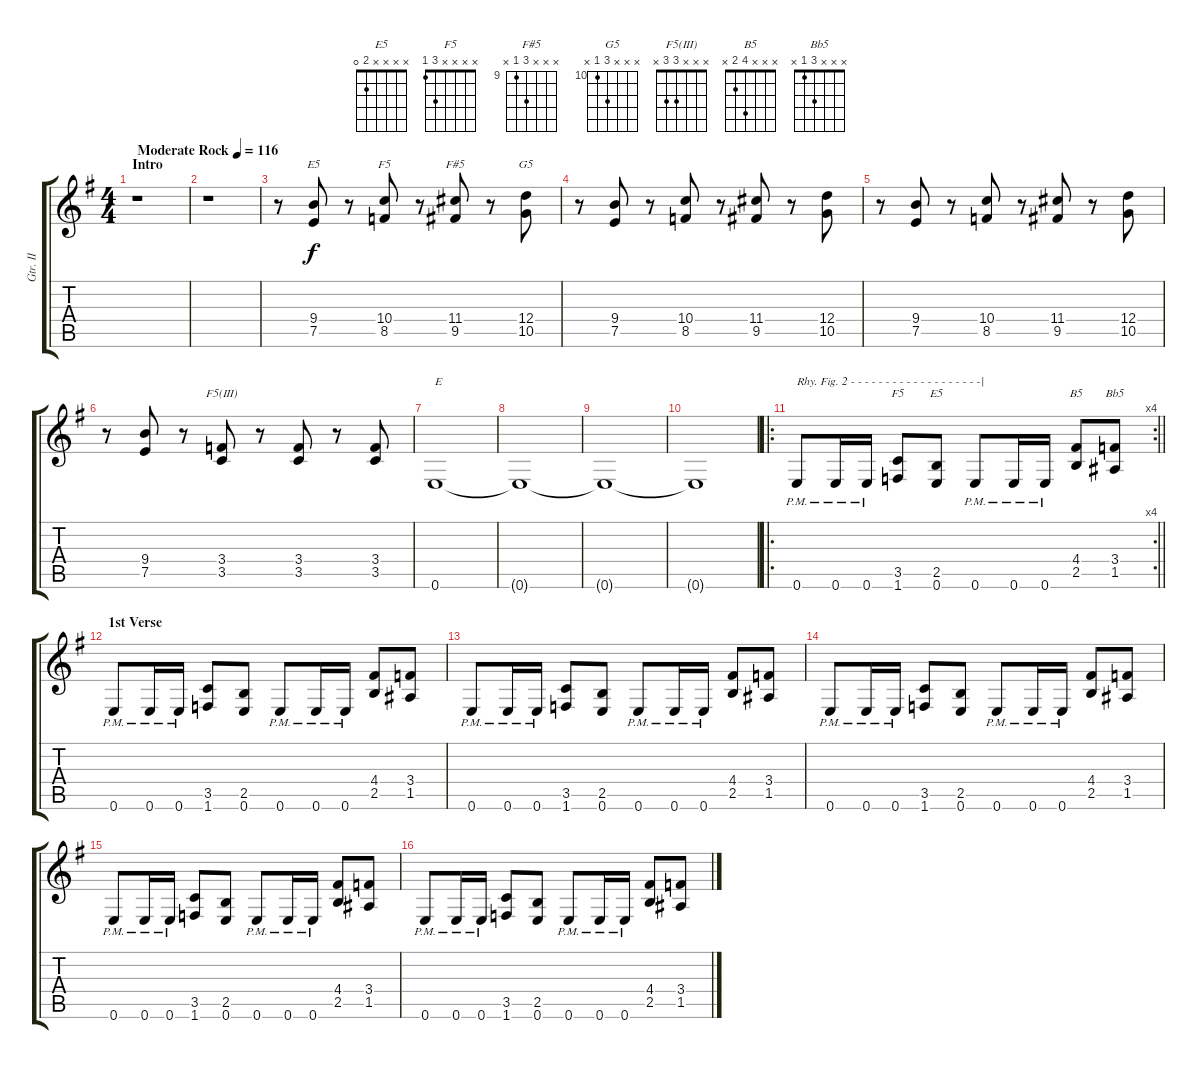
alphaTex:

\track ("Gtr. II" "Gtr. II") {instrument distortionguitar}
\staff {score tabs}
\tuning (E4 B3 G3 D3 A2 E2) {hide}
\chord ("E5" x x x 9 7 x) {firstfret 7}
\chord ("F5" x x x 10 8 x) {firstfret 8}
\chord ("F#5" x x x 11 9 x) {firstfret 9}
\chord ("G5" x x x 12 10 x) {firstfret 10}
\chord ("F5(III)" x x x 3 3 x)
\chord ("F5" x x x x 3 1)
\chord ("E5" x x x x 2 0)
\chord ("B5" x x x 4 2 x)
\chord ("Bb5" x x x 3 1 x)
\ts (4 4)
\section ("" "Intro")
\tempo (116 "Moderate Rock")
\clef g2
\ks g
r.1{dy f instrument distortionguitar} |
r.1 |
r.8 (9.4 7.5).8{ch "E5"} r.8 (10.4 8.5).8{ch "F5"} r.8 (11.4 9.5).8{ch "F#5"} r.8 (12.4 10.5).8{ch "G5"} |
r.8 (9.4 7.5).8 r.8 (10.4 8.5).8 r.8 (11.4 9.5).8 r.8 (12.4 10.5).8 |
r.8 (9.4 7.5).8 r.8 (10.4 8.5).8 r.8 (11.4 9.5).8 r.8 (12.4 10.5).8 |
r.8 (9.4 7.5).8 r.8 (3.4 3.5).8{ch "F5(III)"} r.8 (3.4 3.5).8 r.8 (3.4 3.5).8 |
0.6.1{txt "E"} |
0.6{t}.1 |
0.6{t}.1 |
0.6{t}.1 |
\ro
\rc 4
\barLineRight lightlight
0.6{pm}.8{txt "Rhy. Fig. 2 - - - - - - - - - - - - - - - - - - -|"} 0.6{pm}.16 0.6{pm}.16 (3.5 1.6).8{ch "F5"} (2.5 0.6).8{ch "E5"} 0.6{pm}.8 0.6{pm}.16 0.6{pm}.16 (4.4 2.5).8{ch "B5"} (3.4 1.5).8{ch "Bb5"} |
\section ("" "1st Verse")
0.6{pm}.8 0.6{pm}.16 0.6{pm}.16 (3.5 1.6).8 (2.5 0.6).8 0.6{pm}.8 0.6{pm}.16 0.6{pm}.16 (4.4 2.5).8 (3.4 1.5).8 |
0.6{pm}.8 0.6{pm}.16 0.6{pm}.16 (3.5 1.6).8 (2.5 0.6).8 0.6{pm}.8 0.6{pm}.16 0.6{pm}.16 (4.4 2.5).8 (3.4 1.5).8 |
0.6{pm}.8 0.6{pm}.16 0.6{pm}.16 (3.5 1.6).8 (2.5 0.6).8 0.6{pm}.8 0.6{pm}.16 0.6{pm}.16 (4.4 2.5).8 (3.4 1.5).8 |
0.6{pm}.8 0.6{pm}.16 0.6{pm}.16 (3.5 1.6).8 (2.5 0.6).8 0.6{pm}.8 0.6{pm}.16 0.6{pm}.16 (4.4 2.5).8 (3.4 1.5).8 |
0.6{pm}.8 0.6{pm}.16 0.6{pm}.16 (3.5 1.6).8 (2.5 0.6).8 0.6{pm}.8 0.6{pm}.16 0.6{pm}.16 (4.4 2.5).8 (3.4 1.5).8
